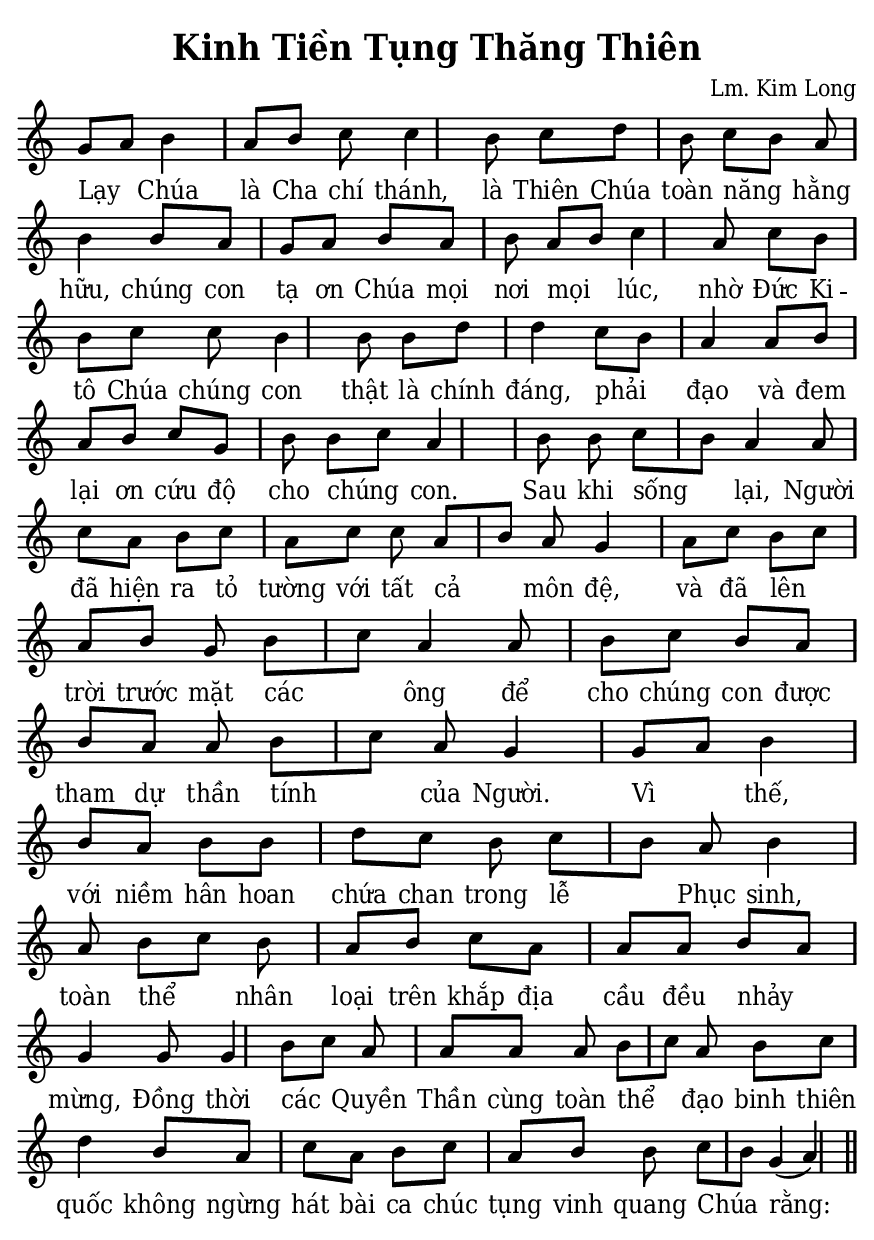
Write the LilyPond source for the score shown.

% Cài đặt chung\
\version "2.22.1"
\include "english.ly"
\include "gregorian.ly"

\header {
  title = "Kinh Tiền Tụng Thăng Thiên"
  composer = "Lm. Kim Long"
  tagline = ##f
}

% Nhạc phiên khúc
nhacPhienKhucSop = \relative c'' {
  g8 \hide ([a]) b4 a8 b c c4 b8 c d b c \hide ([b]) a b4
  b8 a g a b a b a \hide ([b]) c4 a8 c b b c c b4
  b8 b d d4 c8 \hide ([b]) a4 a8 b a b c g b b \hide ([c]) a4 \bar "|"
  b8 b c \hide ([b]) a4 a8 c a b c a c c a \hide ([b]) a g4
  a8 c b \hide ([c]) a b g b \hide ([c]) a4 a8 b c b
  a b a a b \hide ([c]) a g4 \bar "|"
  g8 \hide ([a]) b4 b8 a b b
  d c b c \hide ([b]) a b4 a8 b \hide ([c]) b a b c a a
  a b \hide ([a]) g4 g8 g4 b8 \hide ([c]) a a a a b \hide ([c]) a b c
  d4 b8 a c a b c a b b c \hide ([b]) g4 (a) \bar "||"
}

% Lời phiên khúc
loiPhienKhucSop = \lyrics {
  Lạy Chúa là Cha chí thánh, là Thiên Chúa toàn năng hằng hữu,
  chúng con tạ ơn Chúa mọi nơi mọi lúc, nhờ Đức Ki -- tô Chúa chúng con
  thật là chính đáng, phải đạo và đem lại ơn cứu độ cho chúng con.
  Sau khi sống lại, Người đã hiện ra tỏ tường với tất cả môn đệ,
  và đã lên trời trước mặt các ông để cho chúng con được tham dự
  thần tính của Người.
  Vì thế, với niềm hân hoan chứa chan trong lễ Phục sinh,
  toàn thể nhân loại trên khắp địa cầu đều nhảy mừng,
  Đồng thời các Quyền Thần cùng toàn thể đạo binh thiên quốc
  không ngừng hát bài ca chúc tụng vinh quang Chúa rằng:
}

% Dàn trang
\paper {
  #(set-paper-size "a5")
  top-margin = 3\mm
  bottom-margin = 3\mm
  left-margin = 3\mm
  right-margin = 3\mm
  #(define fonts
	 (make-pango-font-tree "Deja Vu Serif Condensed"
	 		       "Deja Vu Serif Condensed"
			       "Deja Vu Serif Condensed"
			       (/ 20 20)))
  print-page-number = ##f
  page-count = 1
}

TongNhip = {
  \key c \major \time 2/4
  \set Timing.beamExceptions = #'()
  \set Timing.baseMoment = #(ly:make-moment 1/4)
}

\score {
  \new ChoirStaff <<
    \new Staff \with {
      \remove "Time_signature_engraver"
    }
    <<
      \new Voice = "beSop" {
        \clef treble \TongNhip \nhacPhienKhucSop
      }
      \new Lyrics \lyricsto beSop \loiPhienKhucSop
    >>
  >>
  \layout {
    \override Lyrics.LyricSpace.minimum-distance = #1
    \override Score.BarNumber.break-visibility = ##(#f #f #f)
    \override Score.SpacingSpanner.uniform-stretching = ##t
    \override Score.SpacingSpanner.packed-spacing = ##f
    \set Score.defaultBarType = ""
    \set Score.barAlways = ##t
    ragged-last = ##f
  } 
}
